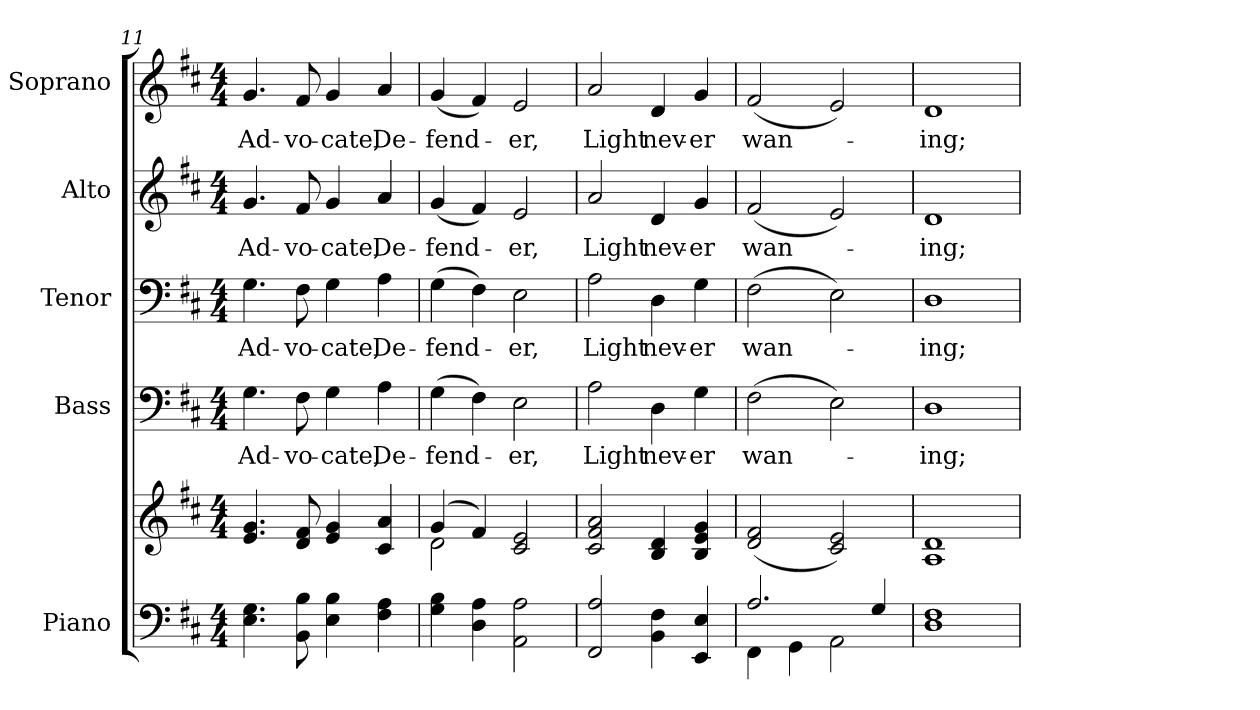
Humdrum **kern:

**kern	**kern	**kern	**text	**kern	**text	**kern	**text	**kern	**text
*part5	*part5	*part4	*part4	*part3	*part3	*part2	*part2	*part1	*part1
*staff6	*staff5	*staff4	*staff4	*staff3	*staff3	*staff2	*staff2	*staff1	*staff1
*I"Piano	*	*I"Bass	*	*I"Tenor	*	*I"Alto	*	*I"Soprano	*
*I'Pno.	*	*I'B.	*	*I'T.	*	*I'A.	*	*I'S.	*
*clefF4	*clefG2	*clefF4	*	*clefF4	*	*clefG2	*	*clefG2	*
*k[f#c#]	*k[f#c#]	*k[f#c#]	*	*k[f#c#]	*	*k[f#c#]	*	*k[f#c#]	*
*D:	*D:	*D:	*	*D:	*	*D:	*	*D:	*
*M4/4	*M4/4	*M4/4	*	*M4/4	*	*M4/4	*	*M4/4	*
=11	=11	=11	=11	=11	=11	=11	=11	=11	=11
!	!	!	!LO:LY:b:color=#000000	!	!	!	!	!	!
!	!	!	!	!	!LO:LY:b:color=#000000	!	!	!	!
!	!	!	!	!	!	!	!LO:LY:b:color=#000000	!	!
!	!	!	!	!	!	!	!	!	!LO:LY:b:color=#000000
4.Ei\ 4.Gi	4.ei/ 4.gi	4.Gi\	Ad-	4.Gi\	Ad-	4.gi/	Ad-	4.gi/	Ad-
!	!	!	!LO:LY:b:color=#000000	!	!	!	!	!	!
!	!	!	!	!	!LO:LY:b:color=#000000	!	!	!	!
!	!	!	!	!	!	!	!LO:LY:b:color=#000000	!	!
!	!	!	!	!	!	!	!	!	!LO:LY:b:color=#000000
8BBi\ 8Bi	8di/ 8f#i	8F#i\	-vo-	8F#i\	-vo-	8f#i/	-vo-	8f#i/	-vo-
!	!	!	!LO:LY:b:color=#000000	!	!	!	!	!	!
!	!	!	!	!	!LO:LY:b:color=#000000	!	!	!	!
!	!	!	!	!	!	!	!LO:LY:b:color=#000000	!	!
!	!	!	!	!	!	!	!	!	!LO:LY:b:color=#000000
4Ei\ 4Bi	4ei/ 4gi	4Gi\	-cate,	4Gi\	-cate,	4gi/	-cate,	4gi/	-cate,
!	!	!	!LO:LY:b:color=#000000	!	!	!	!	!	!
!	!	!	!	!	!LO:LY:b:color=#000000	!	!	!	!
!	!	!	!	!	!	!	!LO:LY:b:color=#000000	!	!
!	!	!	!	!	!	!	!	!	!LO:LY:b:color=#000000
4F#i\ 4Ai	4c#i/ 4ai	4Ai\	De-	4Ai\	De-	4ai/	De-	4ai/	De-
=12	=12	=12	=12	=12	=12	=12	=12	=12	=12
*	*^	*	*	*	*	*	*	*	*
!	!	!	!	!LO:LY:b:color=#000000	!	!	!	!	!	!
!	!	!	!	!	!	!LO:LY:b:color=#000000	!	!	!	!
!	!	!	!	!	!	!	!	!LO:LY:b:color=#000000	!	!
!	!	!	!	!	!	!	!	!	!	!LO:LY:b:color=#000000
4Gi\ 4Bi	(4gi/	2di\	(4Gi\	-fend-	(4Gi\	-fend-	(4gi/	-fend-	(4gi/	-fend-
4Di\ 4Ai	4f#i/)	.	4F#i\)	.	4F#i\)	.	4f#i/)	.	4f#i/)	.
!	!	!	!	!LO:LY:b:color=#000000	!	!	!	!	!	!
!	!	!	!	!	!	!LO:LY:b:color=#000000	!	!	!	!
!	!	!	!	!	!	!	!	!LO:LY:b:color=#000000	!	!
!	!	!	!	!	!	!	!	!	!	!LO:LY:b:color=#000000
2AAi\ 2Ai	2c#i/ 2ei	2ryy	2Ei\	-er,	2Ei\	-er,	2ei/	-er,	2ei/	-er,
*	*v	*v	*	*	*	*	*	*	*	*
!!LO:PB:g=z
=13	=13	=13	=13	=13	=13	=13	=13	=13	=13
*	*^	*	*	*	*	*	*	*	*
!	!	!	!	!LO:LY:b:color=#000000	!	!	!	!	!	!
*	*v	*v	*	*	*	*	*	*	*	*
*	*^	*	*	*	*	*	*	*	*
!	!	!	!	!	!	!LO:LY:b:color=#000000	!	!	!	!
*	*v	*v	*	*	*	*	*	*	*	*
*	*^	*	*	*	*	*	*	*	*
!	!	!	!	!	!	!	!	!LO:LY:b:color=#000000	!	!
*	*v	*v	*	*	*	*	*	*	*	*
*	*^	*	*	*	*	*	*	*	*
!	!	!	!	!	!	!	!	!	!	!LO:LY:b:color=#000000
*	*v	*v	*	*	*	*	*	*	*	*
2FF#i/ 2Ai	2c#i/ 2f#i 2ai	2Ai\	Light	2Ai\	Light	2ai/	Light	2ai/	Light
!	!	!	!LO:LY:b:color=#000000	!	!	!	!	!	!
!	!	!	!	!	!LO:LY:b:color=#000000	!	!	!	!
!	!	!	!	!	!	!	!LO:LY:b:color=#000000	!	!
!	!	!	!	!	!	!	!	!	!LO:LY:b:color=#000000
4BBi\ 4F#i	4Bi/ 4di	4Di\	nev-	4Di\	nev-	4di/	nev-	4di/	nev-
!	!	!	!LO:LY:b:color=#000000	!	!	!	!	!	!
!	!	!	!	!	!LO:LY:b:color=#000000	!	!	!	!
!	!	!	!	!	!	!	!LO:LY:b:color=#000000	!	!
!	!	!	!	!	!	!	!	!	!LO:LY:b:color=#000000
4EEi/ 4Ei	4Bi/ 4ei 4gi	4Gi\	-er	4Gi\	-er	4gi/	-er	4gi/	-er
=14	=14	=14	=14	=14	=14	=14	=14	=14	=14
*^	*	*	*	*	*	*	*	*	*
!	!	!	!	!LO:LY:b:color=#000000	!	!	!	!	!	!
!	!	!	!	!	!	!LO:LY:b:color=#000000	!	!	!	!
!	!	!	!	!	!	!	!	!LO:LY:b:color=#000000	!	!
!	!	!	!	!	!	!	!	!	!	!LO:LY:b:color=#000000
2.Ai/	4FF#i\	(2di/ 2f#i	(2F#i\	wan-	(2F#i\	wan-	(2f#i/	wan-	(2f#i/	wan-
.	4GGi\	.	.	.	.	.	.	.	.	.
.	2AAi\	2c#i/ 2ei)	2Ei\)	.	2Ei\)	.	2ei/)	.	2ei/)	.
4Gi/	.	.	.	.	.	.	.	.	.	.
*v	*v	*	*	*	*	*	*	*	*	*
=15	=15	=15	=15	=15	=15	=15	=15	=15	=15
!	!	!	!LO:LY:b:color=#000000	!	!	!	!	!	!
!	!	!	!	!	!LO:LY:b:color=#000000	!	!	!	!
!	!	!	!	!	!	!	!LO:LY:b:color=#000000	!	!
!	!	!	!	!	!	!	!	!	!LO:LY:b:color=#000000
1Di 1F#i	1Ai 1di	1Di	-ing;	1Di	-ing;	1di	-ing;	1di	-ing;
=	=	=	=	=	=	=	=	=	=
*-	*-	*-	*-	*-	*-	*-	*-	*-	*-
